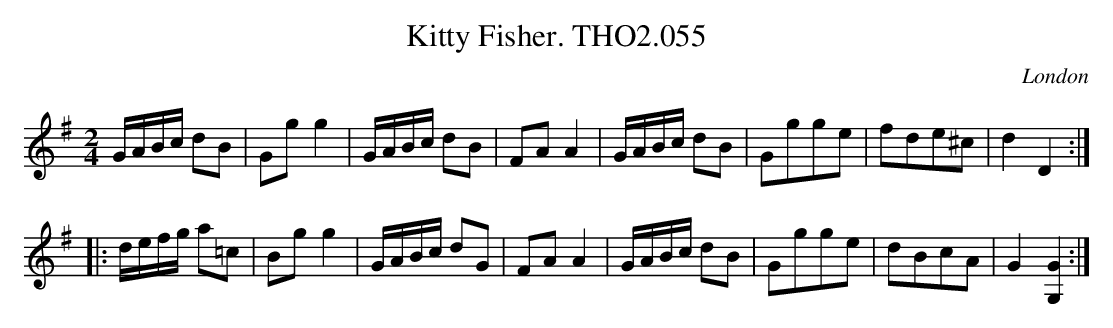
X:1
T:Kitty Fisher. THO2.055
O:London
M:2/4
L:1/8
K:G
G/A/B/c/ dB|Gg g2|G/A/B/c/ dB|FA A2|G/A/B/c/ dB|Ggge|fde^c|d2D2:|
|:d/e/f/g/ a=c|Bg g2|G/A/B/c/ dG|FA A2|G/A/B/c/ dB|Ggge|dBcA|G2 [G,2G2]:|
